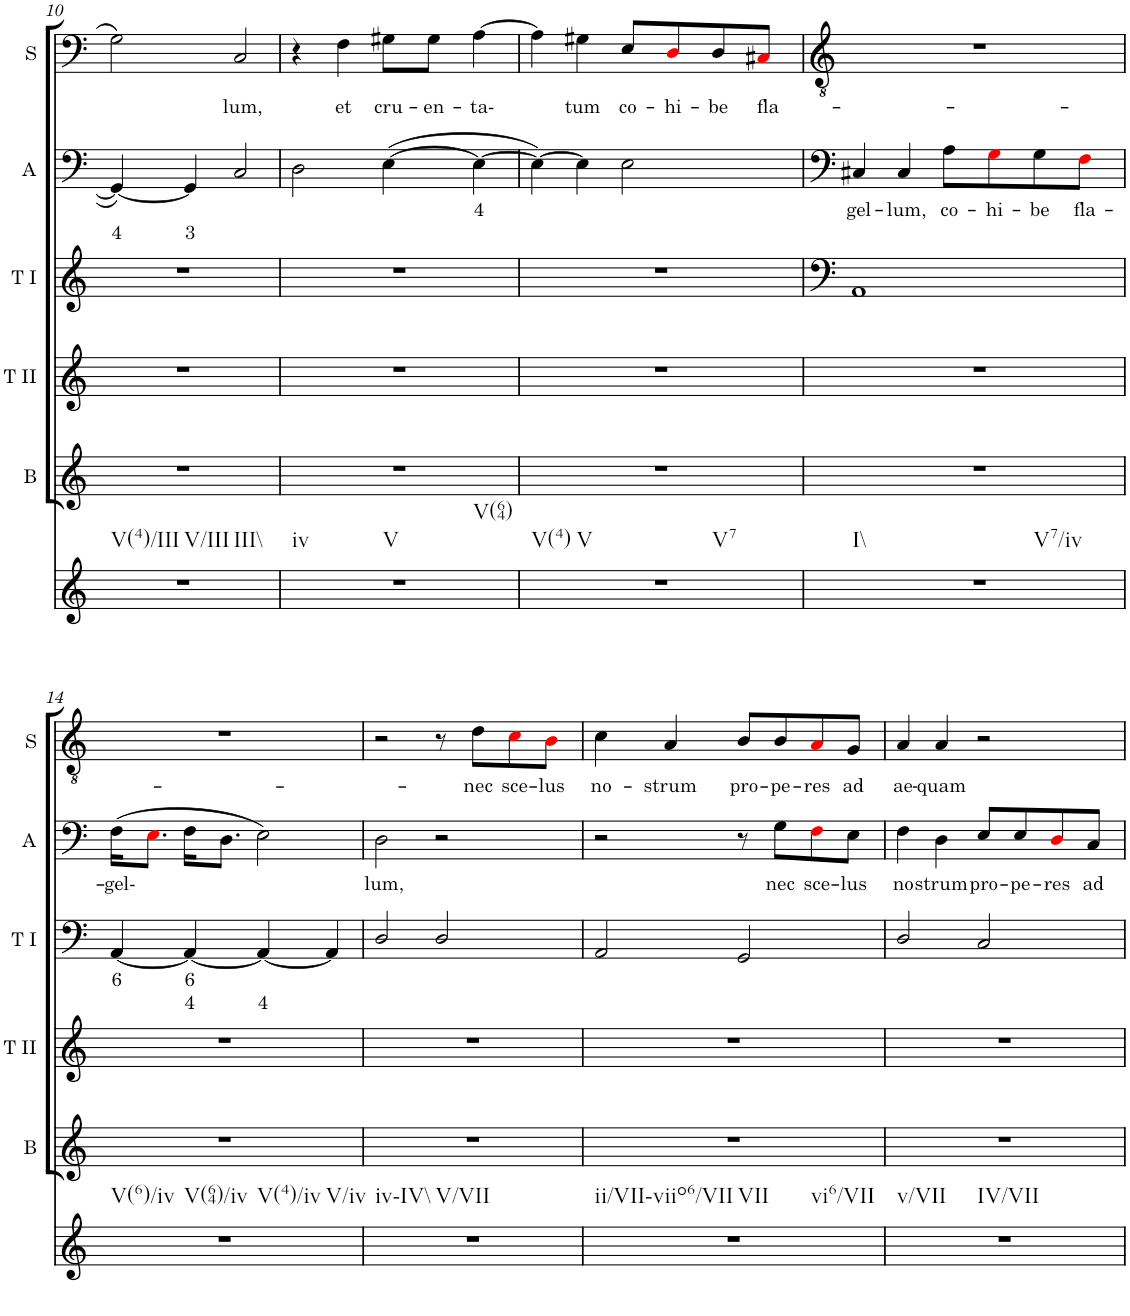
**kern	**kern	**kern	**kern	**text	**text	**kern	**text	**text	**kern	**text
*part6	*part5	*part4	*part3	*part3	*part3	*part2	*part2	*part2	*part1	*part1
*staff6	*staff5	*staff4	*staff3	*staff3	*staff3	*staff2	*staff2	*staff2	*staff1	*staff1
*I"Continuo	*I"Bass	*I"Tenor II	*I"Tenor I	*	*	*I"Alto	*	*	*I"Soprano	*
*	*I'B	*I'T II	*I'T I	*	*	*I'A	*	*	*I'S	*
!!LO:PB:g=z
*clefG2	*clefG2	*clefG2	*clefG2	*	*	*clefF4	*	*	*clefF4	*
*k[]	*k[]	*k[]	*k[]	*	*	*k[]	*	*	*k[]	*
*M2/2	*M2/2	*M2/2	*M2/2	*	*	*M2/2	*	*	*M2/2	*
*met(c|)	*met(c|)	*met(c|)	*met(c|)	*	*	*met(c|)	*	*	*met(c|)	*
=10	=10	=10	=10	=10	=10	=10	=10	=10	=10	=10
!LO:TX:b:t=V(4)/III	!	!	!	!	!	!	!	!	!	!
!LO:TX:b:t=V/III	!	!	!	!	!	!	!	!	!	!
!LO:TX:b:t=III\\	!	!	!	!	!	!	!	!	!	!
!	!	!	!	!	!	!	!	!LO:LY:b	!	!
1r	1r	1r	1r	.	.	4GG/_	.	4	2G\	.
!	!	!	!	!	!	!	!	!LO:LY:b	!	!
.	.	.	.	.	.	4GG/]	.	3	.	.
!	!	!	!	!	!	!	!	!	!	!LO:LY:b
.	.	.	.	.	.	2C/	.	.	2C/	lum,
=11	=11	=11	=11	=11	=11	=11	=11	=11	=11	=11
!LO:TX:b:t=iv	!	!	!	!	!	!	!	!	!	!
!LO:TX:b:t=V	!	!	!	!	!	!	!	!	!	!
!LO:TX:b:t=V(64)	!	!	!	!	!	!	!	!	!	!
1r	1r	1r	1r	.	.	2D\	.	.	4r	.
!	!	!	!	!	!	!	!	!	!	!LO:LY:b
.	.	.	.	.	.	.	.	.	4F\	et
!	!	!	!	!	!	!	!	!	!	!LO:LY:b
.	.	.	.	.	.	([4E\	.	.	8G#X\L	cru-
!	!	!	!	!	!	!	!	!	!	!LO:LY:b
.	.	.	.	.	.	.	.	.	8G#\J	en-
!	!	!	!	!	!	!	!LO:LY:b	!	!	!LO:LY:b
.	.	.	.	.	.	4E\_	4	.	[4A\	ta-
=12	=12	=12	=12	=12	=12	=12	=12	=12	=12	=12
!LO:TX:b:t=V(4)	!	!	!	!	!	!	!	!	!	!
!LO:TX:b:t=V	!	!	!	!	!	!	!	!	!	!
!LO:TX:b:t=V7	!	!	!	!	!	!	!	!	!	!
1r	1r	1r	1r	.	.	4E\_)	.	.	4A\]	.
!	!	!	!	!	!	!	!	!	!	!LO:LY:b
.	.	.	.	.	.	4E\]	.	.	4G#X\	tum
!	!	!	!	!	!	!	!	!	!	!LO:LY:b
.	.	.	.	.	.	2E\	.	.	8E/L	co-
!	!	!	!	!	!	!	!	!	!	!LO:LY:b
.	.	.	.	.	.	.	.	.	8Di/	hi-
!	!	!	!	!	!	!	!	!	!	!LO:LY:b
.	.	.	.	.	.	.	.	.	8D/	be
!	!	!	!	!	!	!	!	!	!	!LO:LY:b
.	.	.	.	.	.	.	.	.	8C#Xi/J	fla-
=13	=13	=13	=13	=13	=13	=13	=13	=13	=13	=13
!LO:TX:b:t=I\\	!	!	!	!	!	!	!	!	!	!
!LO:TX:b:t=V7/iv	!	!	!	!	!	!	!	!	!	!
!	!	!	!	!	!	!	!LO:LY:b	!	!	!
1r	1r	1r	1AA	.	.	4C#X/	gel-	.	1r	.
!	!	!	!	!	!	!	!LO:LY:b	!	!	!
.	.	.	.	.	.	4C#/	lum,	.	.	.
!	!	!	!	!	!	!	!LO:LY:b	!	!	!
.	.	.	.	.	.	8A\L	co-	.	.	.
!	!	!	!	!	!	!	!LO:LY:b	!	!	!
.	.	.	.	.	.	8Gi\	hi-	.	.	.
!	!	!	!	!	!	!	!LO:LY:b	!	!	!
.	.	.	.	.	.	8G\	be	.	.	.
!	!	!	!	!	!	!	!LO:LY:b	!	!	!
.	.	.	.	.	.	8Fi\J	fla-	.	.	.
!!LO:LB:g=z
=14	=14	=14	=14	=14	=14	=14	=14	=14	=14	=14
!LO:TX:b:t=V(6)/iv	!	!	!	!	!	!	!	!	!	!
!LO:TX:b:t=V(64)/iv	!	!	!	!	!	!	!	!	!	!
!LO:TX:b:t=V(4)/iv	!	!	!	!	!	!	!	!	!	!
!LO:TX:b:t=V/iv	!	!	!	!	!	!	!	!	!	!
!	!	!	!	!LO:LY:b	!	!	!LO:LY:b	!	!	!
1r	1r	1r	[4AA/	6	.	(16F\KL	gel-	.	1r	.
.	.	.	.	.	.	8.Ei\J	.	.	.	.
!	!	!	!	!LO:LY:b	!LO:LY:b	!	!	!	!	!
.	.	.	4AA/_	6	4	16F\KL	.	.	.	.
.	.	.	.	.	.	8.D\J	.	.	.	.
!	!	!	!	!	!LO:LY:b	!	!	!	!	!
.	.	.	4AA/_	.	4	2E\)	.	.	.	.
.	.	.	4AA/]	.	.	.	.	.	.	.
=15	=15	=15	=15	=15	=15	=15	=15	=15	=15	=15
!LO:TX:b:t=iv\\-IV\\	!	!	!	!	!	!	!	!	!	!
!LO:TX:b:t=V/VII	!	!	!	!	!	!	!	!	!	!
!	!	!	!	!	!	!	!LO:LY:b	!	!	!
1r	1r	1r	2D/	.	.	2D\	lum,	.	2r	.
.	.	.	2D/	.	.	2r	.	.	8r	.
!	!	!	!	!	!	!	!	!	!	!LO:LY:b
.	.	.	.	.	.	.	.	.	8d\L	nec
!	!	!	!	!	!	!	!	!	!	!LO:LY:b
.	.	.	.	.	.	.	.	.	8ci\	sce-
!	!	!	!	!	!	!	!	!	!	!LO:LY:b
.	.	.	.	.	.	.	.	.	8Bi\J	lus
=16	=16	=16	=16	=16	=16	=16	=16	=16	=16	=16
!LO:TX:b:t=ii/VII-viio6/VII	!	!	!	!	!	!	!	!	!	!
!LO:TX:b:t=VII	!	!	!	!	!	!	!	!	!	!
!LO:TX:b:t=vi6/VII	!	!	!	!	!	!	!	!	!	!
!	!	!	!	!	!	!	!	!	!	!LO:LY:b
1r	1r	1r	2AA/	.	.	2r	.	.	4c\	no-
!	!	!	!	!	!	!	!	!	!	!LO:LY:b
.	.	.	.	.	.	.	.	.	4A/	strum
!	!	!	!	!	!	!	!	!	!	!LO:LY:b
.	.	.	2GG/	.	.	8r	.	.	8B/L	pro-
!	!	!	!	!	!	!	!LO:LY:b	!	!	!LO:LY:b
.	.	.	.	.	.	8G\L	nec	.	8B/	pe-
!	!	!	!	!	!	!	!LO:LY:b	!	!	!LO:LY:b
.	.	.	.	.	.	8Fi\	sce-	.	8Ai/	res
!	!	!	!	!	!	!	!LO:LY:b	!	!	!LO:LY:b
.	.	.	.	.	.	8E\J	lus	.	8G/J	ad
=17	=17	=17	=17	=17	=17	=17	=17	=17	=17	=17
!LO:TX:b:t=v/VII	!	!	!	!	!	!	!	!	!	!
!LO:TX:b:t=IV/VII	!	!	!	!	!	!	!	!	!	!
!	!	!	!	!	!	!	!LO:LY:b	!	!	!LO:LY:b
1r	1r	1r	2D/	.	.	4F\	no-	.	4A/	ae-
!	!	!	!	!	!	!	!LO:LY:b	!	!	!LO:LY:b
.	.	.	.	.	.	4D\	strum	.	4A/	quam
!	!	!	!	!	!	!	!LO:LY:b	!	!	!
.	.	.	2C/	.	.	8E/L	pro-	.	2r	.
!	!	!	!	!	!	!	!LO:LY:b	!	!	!
.	.	.	.	.	.	8E/	pe-	.	.	.
!	!	!	!	!	!	!	!LO:LY:b	!	!	!
.	.	.	.	.	.	8Di/	res	.	.	.
!	!	!	!	!	!	!	!LO:LY:b	!	!	!
.	.	.	.	.	.	8C/J	ad	.	.	.
=	=	=	=	=	=	=	=	=	=	=
*-	*-	*-	*-	*-	*-	*-	*-	*-	*-	*-
